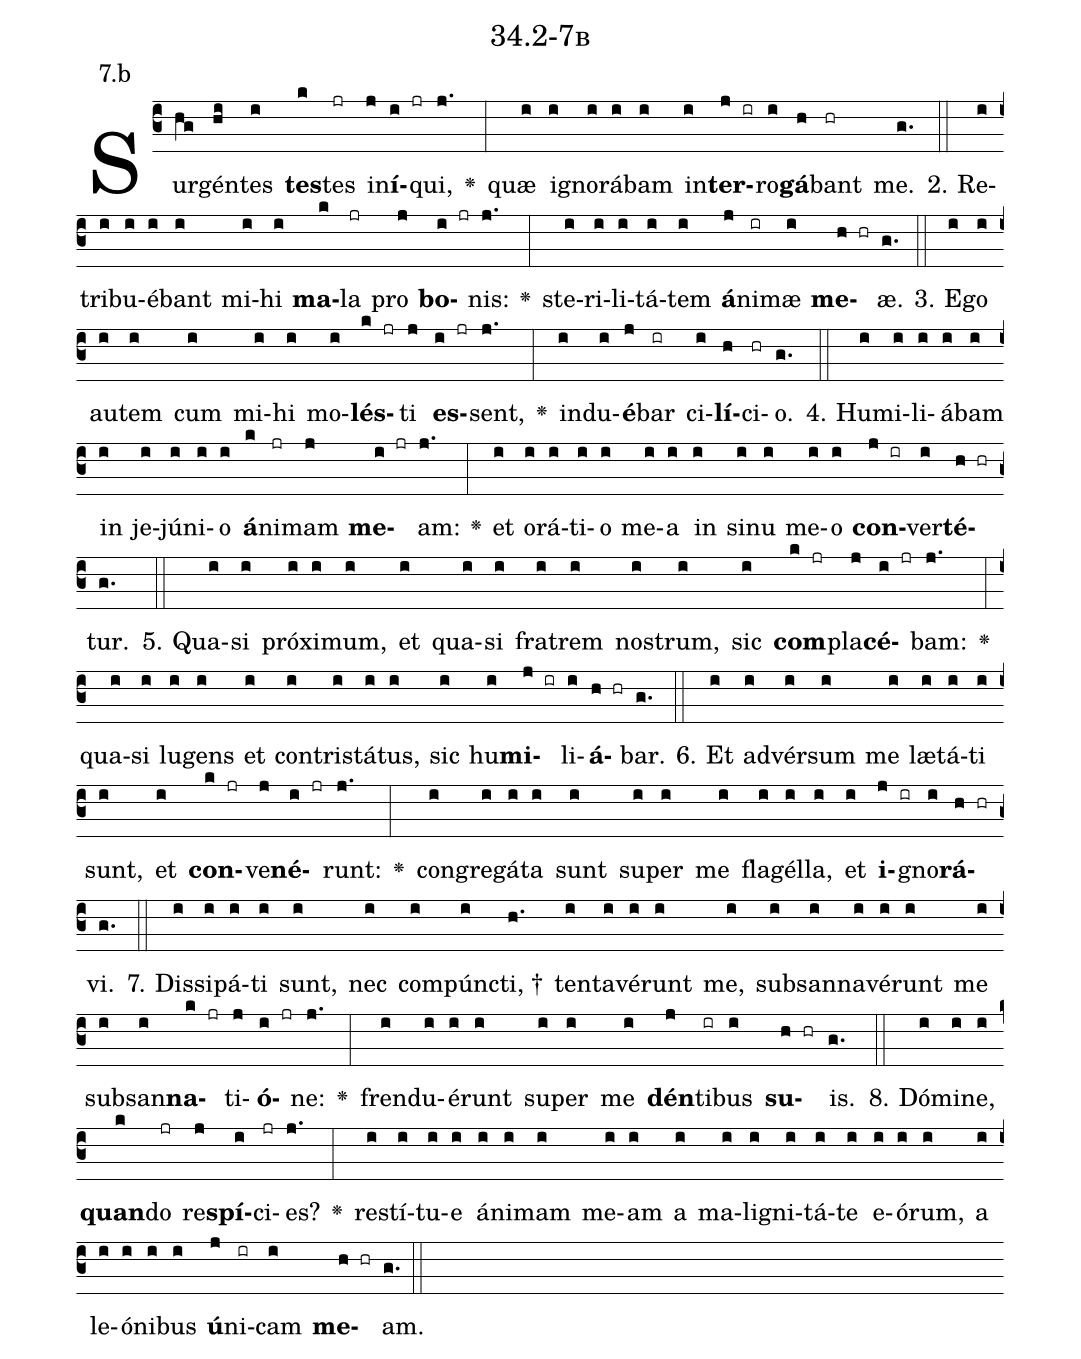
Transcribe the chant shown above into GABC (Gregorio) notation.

name: 34.2-7b;
annotation: 7.b;
%%
(c3)Sur(hg)gén(hi)tes(i) <b>tes</b>(k)tes(jr) in(j)<b>í</b>(i jr)qui,(j.) <v>\greheightstar</v>(:) quæ(i) i(i)gno(i)rá(i)bam(i) in(i)<b>ter</b>(j ir)ro(i)<b>gá</b>(h)bant(hr) me.(g.) (::)
2. Re(i)tri(i)bu(i)é(i)bant(i) mi(i)hi(i) <b>ma</b>(k)la(jr) pro(j) <b>bo</b>(i jr)nis:(j.) <v>\greheightstar</v>(:) ste(i)ri(i)li(i)tá(i)tem(i) <b>á</b>(j)ni(ir)mæ(i) <b>me</b>(h hr)æ.(g.) (::)
3. E(i)go(i) au(i)tem(i) cum(i) mi(i)hi(i) mo(i)<b>lés</b>(k jr)ti(j) <b>es</b>(i jr)sent,(j.) <v>\greheightstar</v>(:) ind(i)u(i)<b>é</b>(j)bar(ir) ci(i)<b>lí</b>(h)ci(hr)o.(g.) (::)
4. Hu(i)mi(i)li(i)á(i)bam(i) in(i) je(i)jú(i)ni(i)o(i) <b>á</b>(k)ni(jr)mam(j) <b>me</b>(i jr)am:(j.) <v>\greheightstar</v>(:) et(i) o(i)rá(i)ti(i)o(i) me(i)a(i) in(i) si(i)nu(i) me(i)o(i) <b>con</b>(j ir)ver(i)<b>té</b>(h hr)tur.(g.) (::)
5. Qua(i)si(i) pró(i)xi(i)mum,(i) et(i) qua(i)si(i) fra(i)trem(i) nos(i)trum,(i) sic(i) <b>com</b>(k jr)pla(j)<b>cé</b>(i jr)bam:(j.) <v>\greheightstar</v>(:) qua(i)si(i) lu(i)gens(i) et(i) con(i)tris(i)tá(i)tus,(i) sic(i) hu(i)<b>mi</b>(j ir)li(i)<b>á</b>(h hr)bar.(g.) (::)
6. Et(i) ad(i)vér(i)sum(i) me(i) læ(i)tá(i)ti(i) sunt,(i) et(i) <b>con</b>(k jr)ve(j)<b>né</b>(i jr)runt:(j.) <v>\greheightstar</v>(:) con(i)gre(i)gá(i)ta(i) sunt(i) su(i)per(i) me(i) fla(i)gél(i)la,(i) et(i) <b>i</b>(j ir)gno(i)<b>rá</b>(h hr)vi.(g.) (::)
7. Dis(i)si(i)pá(i)ti(i) sunt,(i) nec(i) com(i)púnc(i)ti, †(h.) ten(i)ta(i)vé(i)runt(i) me,(i) sub(i)san(i)na(i)vé(i)runt(i) me(i) sub(i)san(i)<b>na</b>(k jr)ti(j)<b>ó</b>(i jr)ne:(j.) <v>\greheightstar</v>(:) fren(i)du(i)é(i)runt(i) su(i)per(i) me(i) <b>dén</b>(j)ti(ir)bus(i) <b>su</b>(h hr)is.(g.) (::)
8. Dó(i)mi(i)ne,(i) <b>quan</b>(k)do(jr) re(j)<b>spí</b>(i)ci(jr)es?(j.) <v>\greheightstar</v>(:) re(i)stí(i)tu(i)e(i) á(i)ni(i)mam(i) me(i)am(i) a(i) ma(i)li(i)gni(i)tá(i)te(i) e(i)ó(i)rum,(i) a(i) le(i)ó(i)ni(i)bus(i) <b>ú</b>(j)ni(ir)cam(i) <b>me</b>(h hr)am.(g.) (::)
